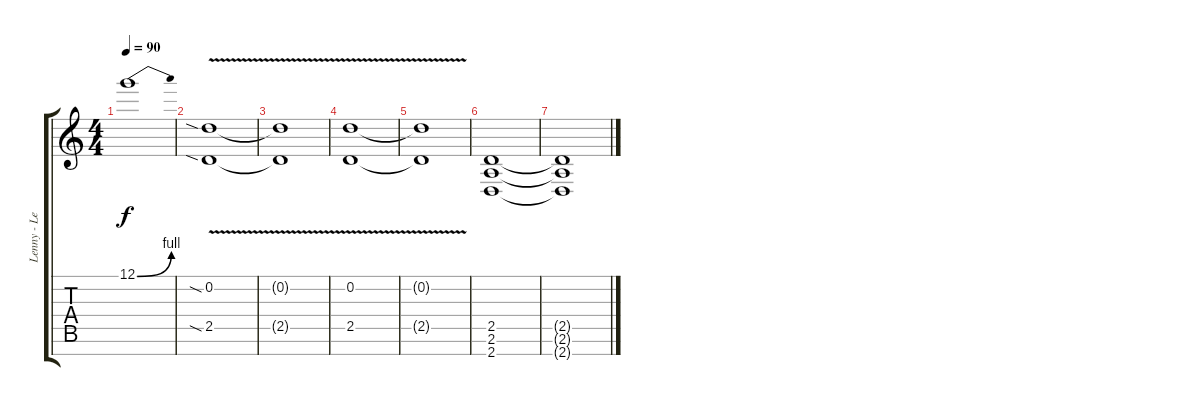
\track ("Lenny - Lead Guitar" "Lenny - Le") {instrument overdrivenguitar}
\staff {score tabs}
\tuning (G4 D4 A3 F3 C3 G2 C2) {hide}
\ts (4 4)
\tempo 90
\clef g2
\ks c
12.1{be (bend 0 0 60 4)}.1{dy f} |
(0.2{v sia} 2.5{sia}).1 |
(0.2{t} 2.5{t}).1 |
(0.2{v} 2.5).1 |
(0.2{t} 2.5{t}).1 |
(2.5 2.6 2.7).1 |
(2.5{t} 2.6{t} 2.7{t}).1
